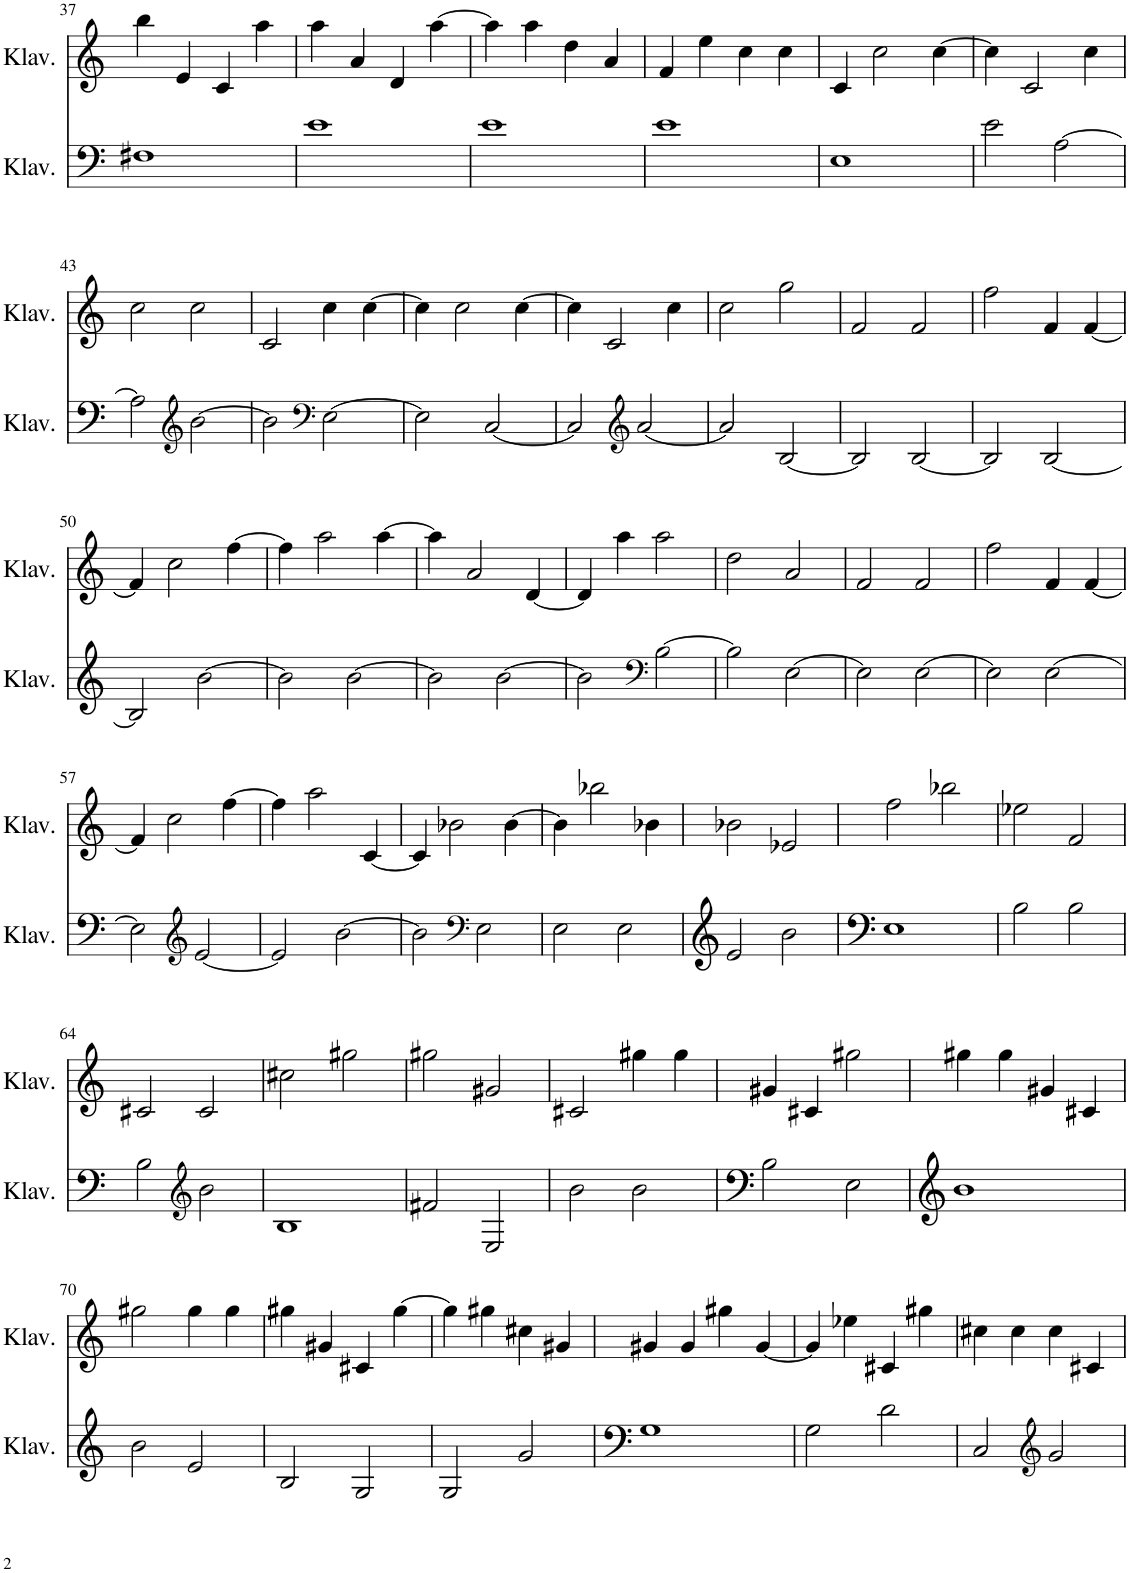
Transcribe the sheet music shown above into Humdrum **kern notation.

**kern	**kern
*part2	*part1
*staff2	*staff1
*I"Klavier	*I"Klavier
*I'Klav.	*I'Klav.
!!LO:PB:g=z
*clefF4	*clefG2
*k[]	*k[]
*M4/4	*M4/4
=37	=37
1F#X	4bb\
.	4e/
.	4c/
.	4aa\
=38	=38
1e	4aa\
.	4a/
.	4d/
.	[4aa\
=39	=39
1e	4aa\]
.	4aa\
.	4dd\
.	4a/
=40	=40
1e	4f/
.	4ee\
.	4cc\
.	4cc\
=41	=41
1E	4c/
.	2cc\
.	[4cc\
=42	=42
2e\	4cc\]
.	2c/
[2A\	.
.	4cc\
!!LO:LB:g=z
=43	=43
2A\]	2cc\
*clefG2	*
[2b\	2cc\
=44	=44
2b\]	2c/
*clefF4	*
[2E\	4cc\
.	[4cc\
=45	=45
2E\]	4cc\]
.	2cc\
[2C/	.
.	[4cc\
=46	=46
2C/]	4cc\]
.	2c/
*clefG2	*
[2a/	.
.	4cc\
=47	=47
2a/]	2cc\
[2B/	2gg\
=48	=48
2B/]	2f/
[2B/	2f/
=49	=49
2B/]	2ff\
[2B/	4f/
.	[4f/
!!LO:LB:g=z
=50	=50
2B/]	4f/]
.	2cc\
[2b\	.
.	[4ff\
=51	=51
2b\]	4ff\]
.	2aa\
[2b\	.
.	[4aa\
=52	=52
2b\]	4aa\]
.	2a/
[2b\	.
.	[4d/
=53	=53
2b\]	4d/]
.	4aa\
*clefF4	*
[2B\	2aa\
=54	=54
2B\]	2dd\
[2E\	2a/
=55	=55
2E\]	2f/
[2E\	2f/
=56	=56
2E\]	2ff\
[2E\	4f/
.	[4f/
!!LO:LB:g=z
=57	=57
2E\]	4f/]
.	2cc\
*clefG2	*
[2e/	.
.	[4ff\
=58	=58
2e/]	4ff\]
.	2aa\
[2b\	.
.	[4c/
=59	=59
2b\]	4c/]
.	2b-X\
*clefF4	*
2E\	.
.	[4b-\
=60	=60
2E\	4b-\]
.	2bb-X\
2E\	.
.	4b-X\
=61	=61
2e/	2b-X\
2b\	2e-X/
=62	=62
1E	2ff\
.	2bb-X\
=63	=63
2B\	2ee-X\
2B\	2f/
!!LO:LB:g=z
=64	=64
2B\	2c#X/
*clefG2	*
2b\	2c#/
=65	=65
1B	2cc#X\
.	2gg#X\
=66	=66
2f#X/	2gg#X\
2E/	2g#X/
=67	=67
2b\	2c#X/
2b\	4gg#X\
.	4gg#\
=68	=68
2B\	4g#X/
.	4c#X/
2E\	2gg#X\
=69	=69
1b	4gg#X\
.	4gg#\
.	4g#X/
.	4c#X/
!!LO:LB:g=z
=70	=70
2b\	2gg#X\
2e/	4gg#\
.	4gg#\
=71	=71
2B/	4gg#X\
.	4g#X/
2G/	4c#X/
.	[4gg#\
=72	=72
2G/	4gg#\]
.	4gg#X\
2g/	4cc#X\
.	4g#X/
=73	=73
1G	4g#X/
.	4g#/
.	4gg#X\
.	[4g#/
=74	=74
2G\	4g#/]
.	4ee-X\
2d\	4c#X/
.	4gg#X\
=75	=75
2C/	4cc#X\
.	4cc#\
*clefG2	*
2g/	4cc#\
.	4c#X/
=	=
*-	*-
